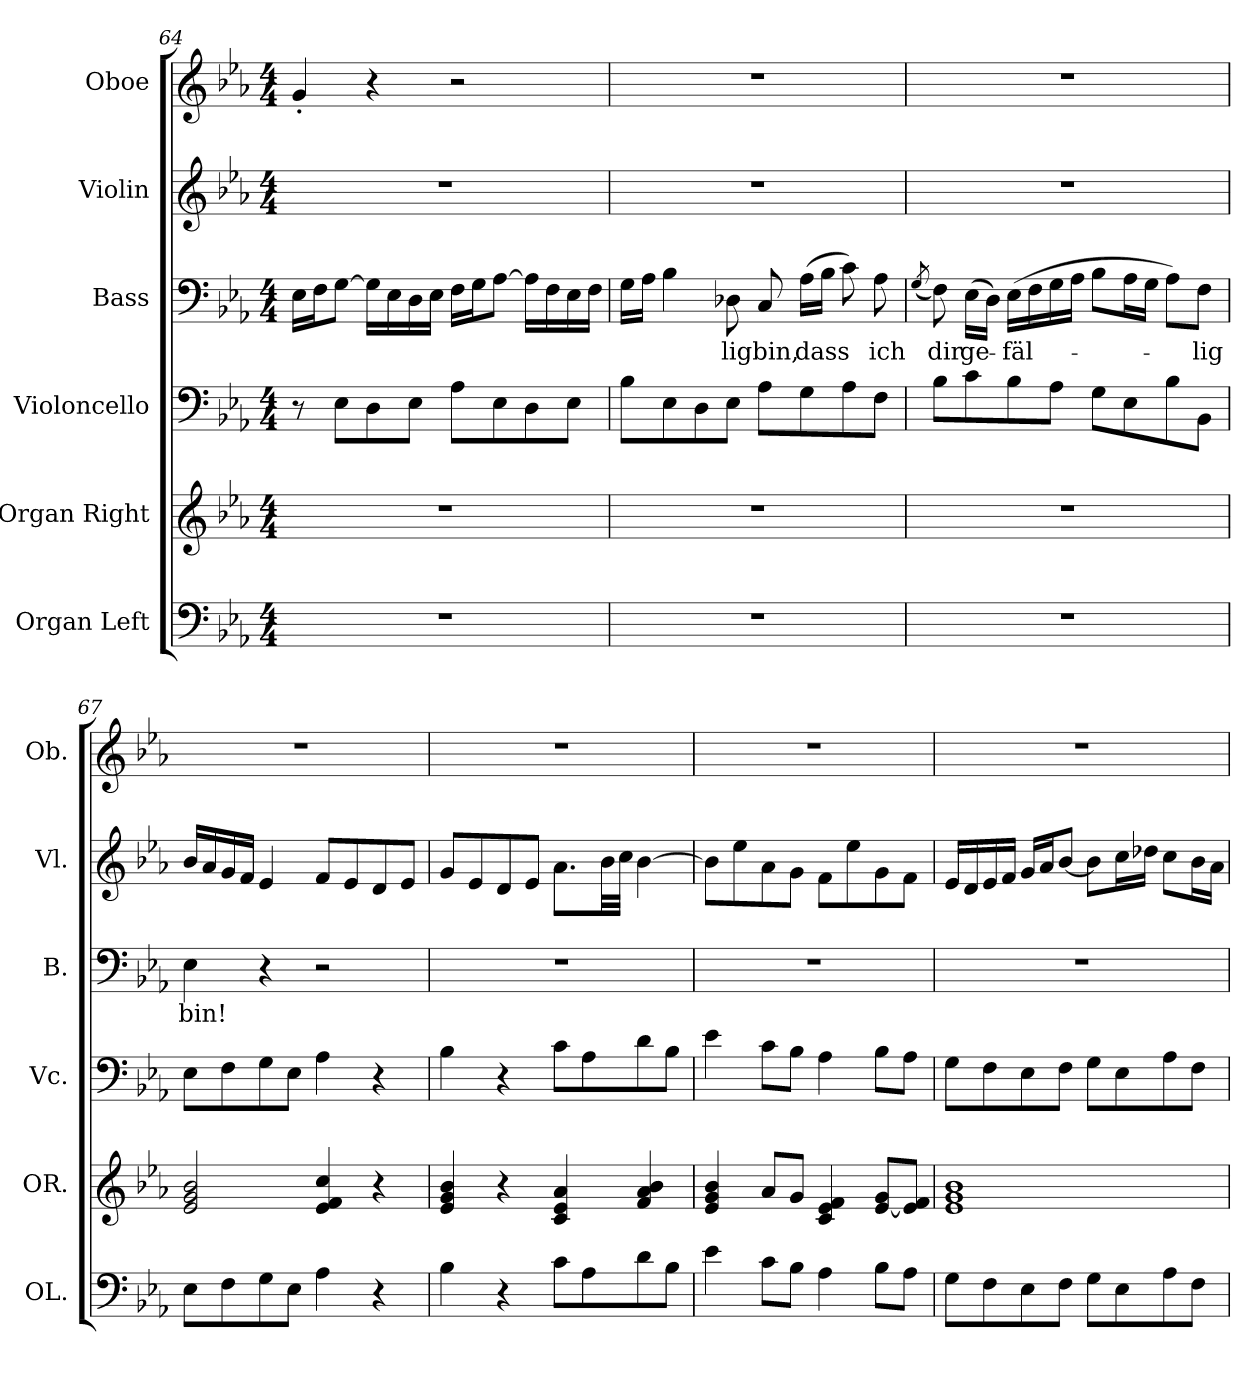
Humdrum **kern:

**kern	**kern	**kern	**kern	**text	**kern	**kern
*part6	*part5	*part4	*part3	*part3	*part2	*part1
*staff6	*staff5	*staff4	*staff3	*staff3	*staff2	*staff1
*I"Organ Left	*I"Organ Right	*I"Violoncello	*I"Bass	*	*I"Violin	*I"Oboe
*I'OL.	*I'OR.	*I'Vc.	*I'B.	*	*I'Vl.	*I'Ob.
!!LO:LB:g=z
*clefF4	*clefG2	*clefF4	*clefF4	*	*clefG2	*clefG2
*k[b-e-a-]	*k[b-e-a-]	*k[b-e-a-]	*k[b-e-a-]	*	*k[b-e-a-]	*k[b-e-a-]
*M4/4	*M4/4	*M4/4	*M4/4	*	*M4/4	*M4/4
=64	=64	=64	=64	=64	=64	=64
1r	1r	8r	16E-\LL	.	1r	4g'/
.	.	.	16F\J	.	.	.
.	.	8E-\L	[8G\J	.	.	.
.	.	8D\	16G\LL]	.	.	4r
.	.	.	16E-\	.	.	.
.	.	8E-\J	16D\	.	.	.
.	.	.	16E-\JJ	.	.	.
.	.	8A-\L	16F\LL	.	.	2r
.	.	.	16G\J	.	.	.
.	.	8E-\	[8A-\J	.	.	.
.	.	8D\	16A-\LL]	.	.	.
.	.	.	16F\	.	.	.
.	.	8E-\J	16E-\	.	.	.
.	.	.	16F\JJ	.	.	.
=65	=65	=65	=65	=65	=65	=65
1r	1r	8B-\L	16G\LL	.	1r	1r
.	.	.	16A-\JJ	.	.	.
.	.	8E-\	4B-\	.	.	.
.	.	8D\	.	.	.	.
.	.	8E-\J	8D-X\	-lig	.	.
.	.	8A-\L	8C/	bin,	.	.
.	.	8G\	(16A-\LL	dass	.	.
.	.	.	16B-\JJ	.	.	.
.	.	8A-\	8c\)	.	.	.
.	.	8F\J	8A-\	ich	.	.
=66	=66	=66	=66	=66	=66	=66
.	.	.	(8qG/	.	.	.
1r	1r	8B-\L	8F\)	dir	1r	1r
.	.	8c\	(16E-\LL	ge-	.	.
.	.	.	16D\JJ)	.	.	.
.	.	8B-\	(16E-\LL	-fäl-	.	.
.	.	.	16F\	.	.	.
.	.	8A-\J	16G\	.	.	.
.	.	.	16A-\JJ	.	.	.
.	.	8G\L	8B-\L	.	.	.
.	.	8E-\	16A-\L	.	.	.
.	.	.	16G\JJ	.	.	.
.	.	8B-\	8A-\L)	.	.	.
.	.	8BB-\J	8F\J	-lig	.	.
!!LO:PB:g=z
=67	=67	=67	=67	=67	=67	=67
8E-\L	2e-/ 2g/ 2b-/	8E-\L	4E-\	bin!	16b-/LL	1r
.	.	.	.	.	16a-/	.
8F\	.	8F\	.	.	16g/	.
.	.	.	.	.	16f/JJ	.
8G\	.	8G\	4r	.	4e-/	.
8E-\J	.	8E-\J	.	.	.	.
4A-\	4e-/ 4f/ 4cc/	4A-\	2r	.	8f/L	.
.	.	.	.	.	8e-/	.
4r	4r	4r	.	.	8d/	.
.	.	.	.	.	8e-/J	.
=68	=68	=68	=68	=68	=68	=68
4B-\	4e-/ 4g/ 4b-/	4B-\	1r	.	8g/L	1r
.	.	.	.	.	8e-/	.
4r	4r	4r	.	.	8d/	.
.	.	.	.	.	8e-/J	.
8c\L	4c/ 4e-/ 4a-/	8c\L	.	.	8.a-\L	.
8A-\	.	8A-\	.	.	.	.
.	.	.	.	.	32b-\LL	.
.	.	.	.	.	32cc\JJJ	.
8d\	4f/ 4a-/ 4b-/	8d\	.	.	[4b-\	.
8B-\J	.	8B-\J	.	.	.	.
=69	=69	=69	=69	=69	=69	=69
4e-\	4e-/ 4g/ 4b-/	4e-\	1r	.	8b-\L]	1r
.	.	.	.	.	8ee-\	.
8c\L	8a-/L	8c\L	.	.	8a-\	.
8B-\J	8g/J	8B-\J	.	.	8g\J	.
4A-\	4c/ 4e-/ 4f/	4A-\	.	.	8f\L	.
.	.	.	.	.	8ee-\	.
8B-\L	[8e-/ 8g/L	8B-\L	.	.	8g\	.
8A-\J	8e-/] 8f/J	8A-\J	.	.	8f\J	.
!!LO:LB:g=z
=70	=70	=70	=70	=70	=70	=70
8G\L	1e- 1g 1b-	8G\L	1r	.	16e-/LL	1r
.	.	.	.	.	16d/	.
8F\	.	8F\	.	.	16e-/	.
.	.	.	.	.	16f/JJ	.
8E-\	.	8E-\	.	.	16g/LL	.
.	.	.	.	.	16a-/J	.
8F\J	.	8F\J	.	.	[8b-/J	.
8G\L	.	8G\L	.	.	8b-\L]	.
8E-\	.	8E-\	.	.	16cc\L	.
.	.	.	.	.	16dd-X\JJ	.
8A-\	.	8A-\	.	.	8cc\L	.
8F\J	.	8F\J	.	.	16b-\L	.
.	.	.	.	.	16a-\JJ	.
=	=	=	=	=	=	=
*-	*-	*-	*-	*-	*-	*-
